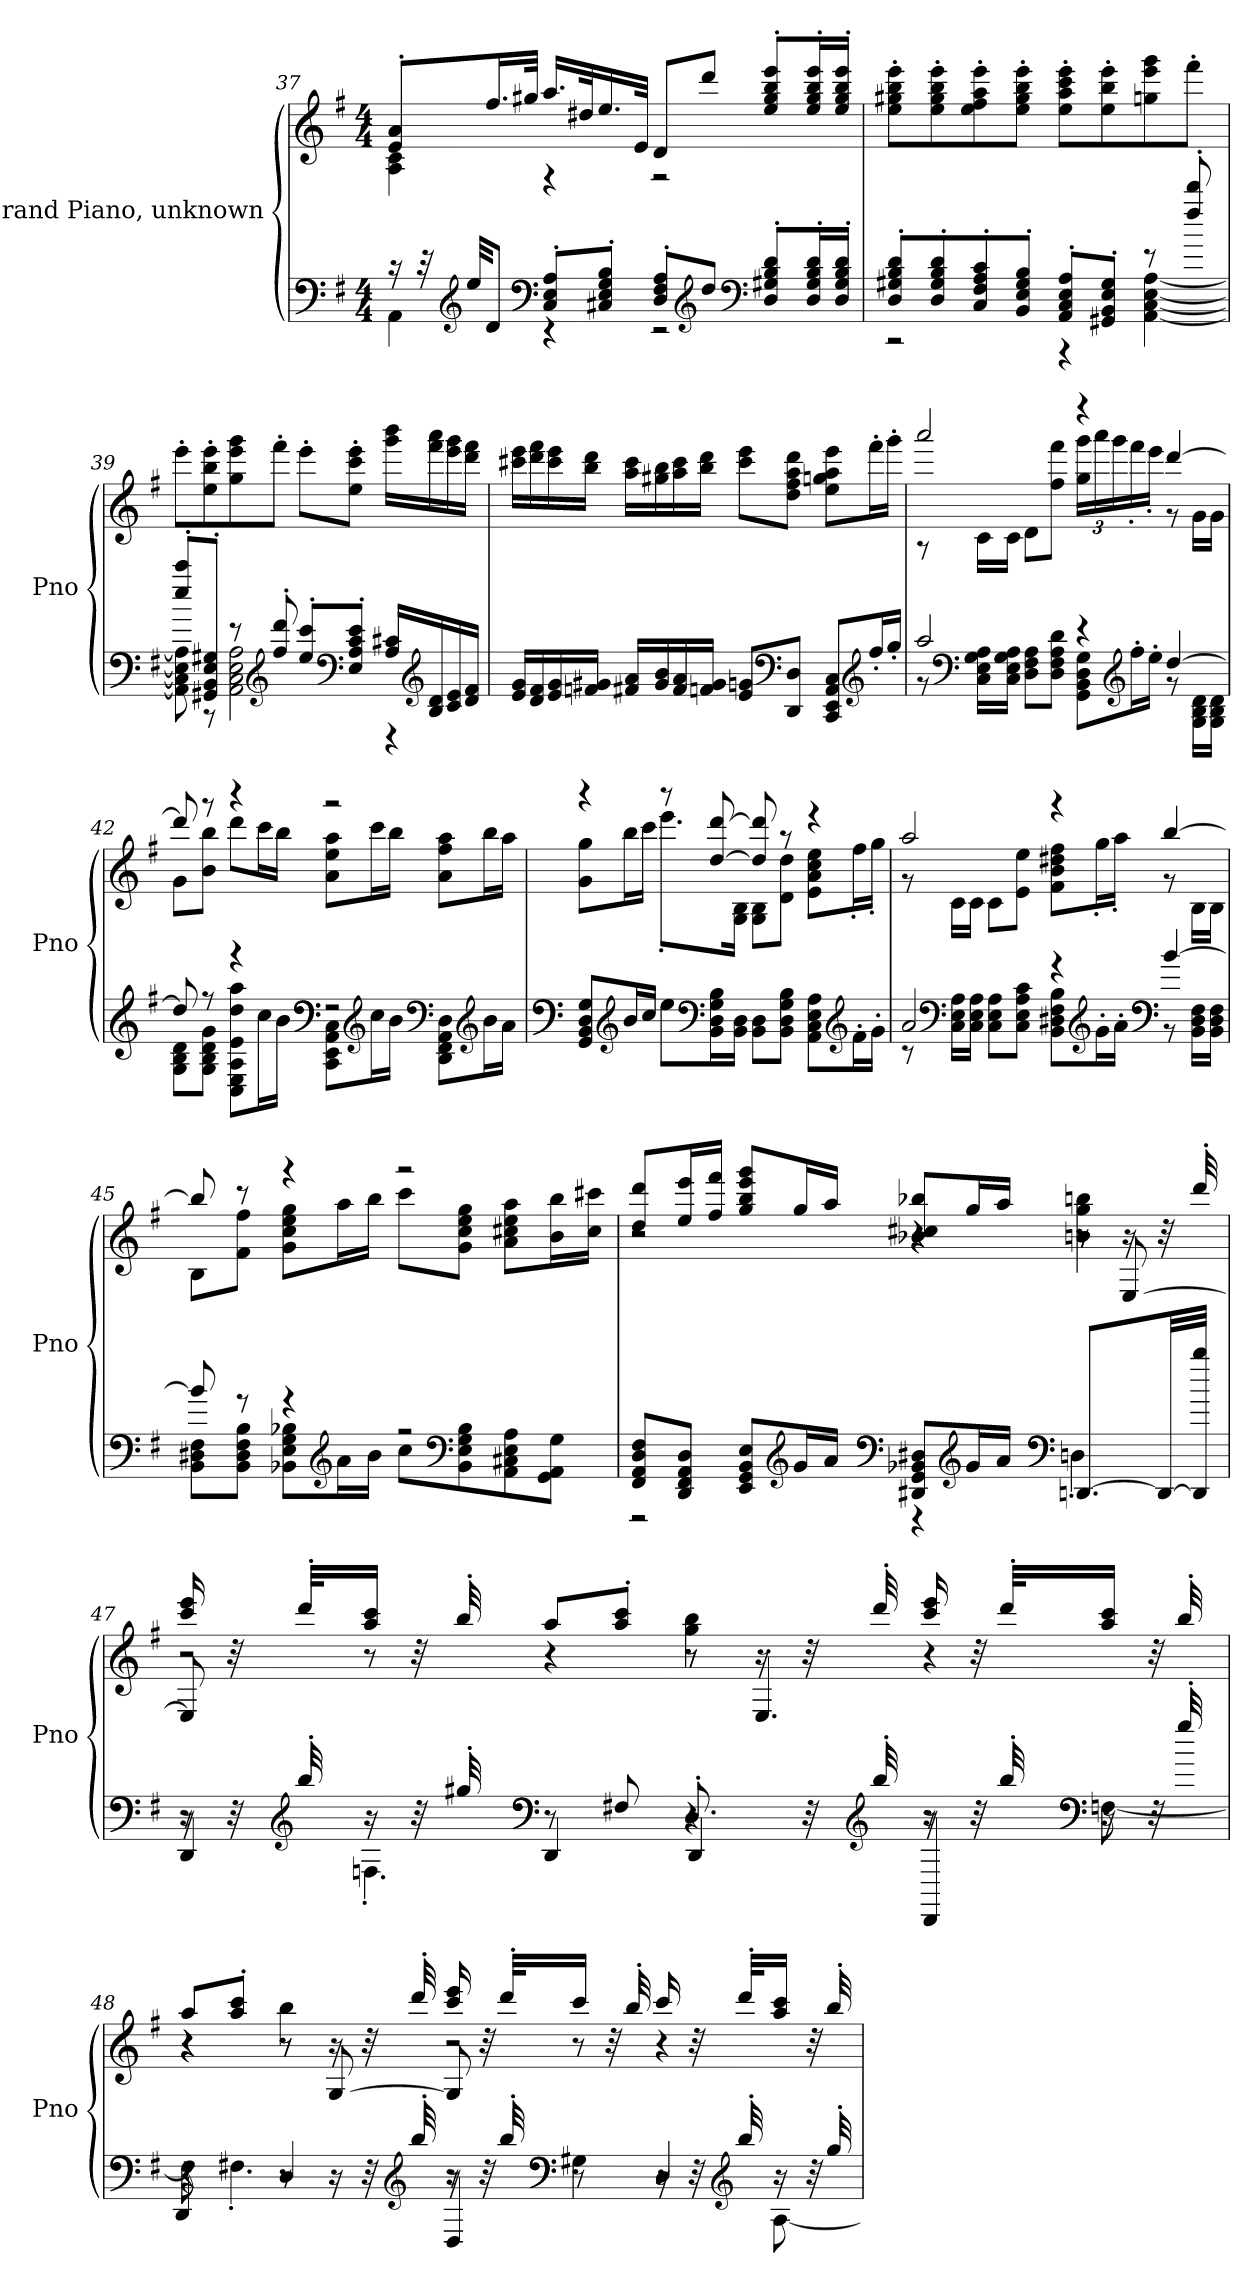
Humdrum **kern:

**kern	**kern
*part1	*part1
*staff2	*staff1
*I"Grand Piano, unknown	*
*I'Pno	*
!!LO:LB:g=z
*clefF4	*clefG2
*k[f#]	*k[f#]
*M4/4	*M4/4
=37	=37
*^	*^
16r	4AA\	8e/' 8a/'L	4A\ 4c\
32r	.	.	.
*clefG2	*	*	*
32ee/KKL	.	.	.
8d/J	.	16.ff#/L	.
.	.	32gg#X/JJk	.
*clefF4	*	*	*
8C/' 8E/' 8A/'L	4r	16.aa/LL	4r
.	.	32dd#X/K	.
8C#X/' 8E/' 8G/' 8B/'J	.	16.ee/	.
.	.	32e/JJk	.
8D/' 8F#/' 8A/'L	2r	8d/L	2r
*clefG2	*	*	*
8dd/J	.	8ddd/J	.
*clefF4	*	*	*
8D/' 8G#X/' 8B/' 8d/'L	.	8ee/' 8gg#/' 8bb/' 8eee/'L	.
16D/' 16G#/' 16B/' 16d/'L	.	16ee/' 16gg#/' 16bb/' 16eee/'L	.
16D/' 16G#/' 16B/' 16d/'JJ	.	16ee/' 16gg#/' 16bb/' 16eee/'JJ	.
*	*	*v	*v
=38	=38	=38
8D/' 8G#X/' 8B/' 8d/'L	2r	8ee\' 8gg#X\' 8bb\' 8eee\'L
8D/' 8G#/' 8B/' 8d/'	.	8ee\' 8gg#\' 8bb\' 8eee\'
8C/' 8F#/' 8A/' 8c/'	.	8ee\' 8ff#\' 8aa\' 8eee\'
8BB/' 8E/' 8G#/' 8B/'J	.	8ee\' 8gg#\' 8bb\' 8eee\'J
8AA/' 8C/' 8E/' 8A/'L	4r	8ee\' 8aa\' 8ccc\' 8eee\'L
8GG#X/' 8BB/' 8E/' 8G#/'J	.	8ee\' 8bb\' 8eee\'
8r	[4AA\ [4C\ [4E\ [4A\	8ggn\ 8eee\ 8ggg\
8ff#/' 8ddd/'	.	8fff#'\J
!!LO:LB:g=z
=39	=39	=39
8ee/' 8ccc/'L	8AA\] 8C\] 8E\] 8A\]	8eee'\L
8GG#X/' 8BB/' 8E/' 8G#X/'J	8r	8ee\' 8bb\' 8eee\'
8r	2AA\ 2C\ 2E\ 2A\	8gg\ 8eee\ 8ggg\
*clefG2	*	*
8ff#/' 8ddd/'	.	8fff#'\J
8ee/' 8ccc/'L	.	8eee'\L
*clefF4	*	*
8E/' 8A/' 8c/' 8e/'J	.	8ee\' 8ccc\' 8eee\'J
16A/ 16c#X/LL	4r	16ggg\ 16bbb\LL
*clefG2	*	*
16B/ 16d/	.	16fff#\ 16aaa\
16c#/ 16e/	.	16eee\ 16ggg\
16d/ 16f#/JJ	.	16ddd\ 16fff#\JJ
*v	*v	*
=40	=40
16e/ 16g/LL	16ccc#X\ 16eee\LL
16d/ 16f#/	16ddd\ 16fff#\
16e/ 16g/	16ccc#\ 16eee\
16fn/ 16g#X/JJ	16bb\ 16ddd\JJ
16f#X/ 16a/LL	16aa\ 16ccc#\LL
16g#/ 16b/	16gg#X\ 16bb\
16f#/ 16a/	16aa\ 16ccc#\
16fn/ 16g#/JJ	16bb\ 16ddd\JJ
8e/ 8gn/L	8ccc#\ 8eee\L
*clefF4	*
8DD/ 8D/J	8dd\ 8ff#\ 8aa\ 8ddd\J
8CC/ 8EE/ 8AA/ 8C/L	8ee\ 8ggn\ 8aa\ 8eee\L
*clefG2	*
16ff#'/L	16fff#'\L
16gg'/JJ	16ggg'\JJ
!!LO:LB:g=z
=41	=41
*^	*^
2aa/	8r	2aaa/	8r
*clefF4	*	*	*
.	16C\ 16E\ 16G\ 16A\LL	.	16c\LL
.	16C\ 16E\ 16G\ 16A\JJ	.	16c\JJ
.	8D\ 8F#\ 8A\L	.	8d\L
.	8D\ 8F#\ 8A\ 8d\J	.	8ff#\ 8fff#\J
*	*	*	*Xbrackettup
4r	8GG\ 8BB\ 8D\ 8G\L	4r	24gg\ 24ggg\LL
.	.	.	24aaa\
.	.	.	24ggg\
*clefG2	*	*	*
.	16ff#'\L	.	16fff#'\
.	16ee'\JJ	.	16eee'\JJ
[4dd/	8r	[4ddd/	8r
.	16G\ 16B\ 16d\LL	.	16g\LL
.	16G\ 16B\ 16d\JJ	.	16g\JJ
=42	=42	=42	=42
8dd/]	8G\ 8B\ 8d\L	8ddd/]	8g\L
8r	8G\ 8B\ 8d\ 8g\J	8r	8b\ 8bb\J
4r	8C\ 8E\ 8A\ 8e\ 8dd\ 8aa\L	4r	8ddd\L
.	16cc\L	.	16ccc\L
.	16b\JJ	.	16bb\JJ
*clefF4	*	*	*
2r	8CC\ 8EE\ 8AA\ 8C\L	2r	8a\ 8ee\ 8aa\L
*clefG2	*	*	*
.	16cc\L	.	16ccc\L
.	16b\JJ	.	16bb\JJ
*clefF4	*	*	*
.	8DD\ 8FF#\ 8AA\ 8D\L	.	8a\ 8ff#\ 8aa\L
*clefG2	*	*	*
.	16b\L	.	16bb\L
.	16a\JJ	.	16aa\JJ
*v	*v	*	*
!!LO:PB:g=z	!!
=43	=43	=43
*clefF4	*	*
8GG/ 8BB/ 8D/ 8G/L	4r	8g\ 8gg\L
*clefG2	*	*
16b/L	.	16bb\L
16cc/JJ	.	16ccc\JJ
8ee\L	8r	8.eee'\L
*clefF4	*	*
16BB\ 16D\ 16G\ 16B\L	[8dd/ [8ddd/	.
16BB\ 16D\JJ	.	16G\ 16B\Jk
8BB\ 8D\L	8dd/] 8ddd/]	8G\ 8B\L
8BB\ 8D\ 8G\ 8B\J	8r	8d\ 8dd\J
8AA\ 8C\ 8E\ 8A\L	4r	8e\ 8a\ 8cc\ 8ee\L
*clefG2	*	*
16f#'\L	.	16ff#'\L
16g'\JJ	.	16gg'\JJ
=44	=44	=44
*^	*	*
2a/	8r	2aa/	8r
*clefF4	*	*	*
.	16C\ 16E\ 16A\LL	.	16c\LL
.	16C\ 16E\ 16A\JJ	.	16c\JJ
.	8C\ 8E\ 8A\L	.	8c\L
.	8C\ 8E\ 8A\ 8c\J	.	8e\ 8ee\J
4r	8BB\ 8D#X\ 8F#\ 8B\L	4r	8f#\ 8b\ 8dd#X\ 8ff#\L
*clefG2	*	*	*
.	16g'\L	.	16gg'\L
.	16a'\JJ	.	16aa'\JJ
*clefF4	*	*	*
[4b/	8r	[4bb/	8r
.	16BB\ 16D#\ 16F#\LL	.	16B\LL
.	16BB\ 16D#\ 16F#\JJ	.	16B\JJ
!!LO:LB:g=z	!!
=45	=45	=45	=45
8b/]	8BB\ 8D#X\ 8F#\L	8bb/]	8B\L
8r	8BB\ 8D#\ 8F#\ 8B\J	8r	8f#\ 8ff#\J
4r	8BB-X\ 8E\ 8G\ 8B-X\L	4r	8g\ 8cc\ 8ee\ 8gg\L
*clefG2	*	*	*
.	16a\L	.	16aa\L
.	16b\JJ	.	16bb\JJ
2r	8cc\L	2r	8ccc\L
*clefF4	*	*	*
.	8BB-\ 8E\ 8G\ 8B-\	.	8g\ 8cc\ 8ee\ 8gg\J
.	8AA\ 8C#X\ 8E\ 8A\	.	8a\ 8cc#X\ 8ee\ 8aa\L
.	8GG\ 8AA\ 8G\J	.	16b\ 16bb\L
.	.	.	16cc#\ 16ccc#X\JJ
=46	=46	=46	=46
*	*	*	*^
8FF#/ 8AA/ 8D/ 8F#/L	2r	8dd/ 8ddd/L	2r	2r
8DD/ 8FF#/ 8AA/ 8D/J	.	16ee/ 16eee/L	.	.
.	.	16ff#/ 16fff#/JJ	.	.
8EE/ 8GG/ 8BB/ 8E/L	.	8gg/ 8bb/ 8eee/ 8ggg/L	.	.
*clefG2	*	*	*	*
16g/L	.	16gg/L	.	.
16a/JJ	.	16aa/JJ	.	.
*clefF4	*	*	*	*
8DD#X/ 8GG/ 8BB-X/ 8D#X/L	4r	8b-X/ 8cc#X/ 8bb-X/L	4r	4r
*clefG2	*	*	*	*
16g/L	.	16gg/L	.	.
16a/JJ	.	16aa/JJ	.	.
*clefF4	*	*	*	*
[8.DDn/L	4Dn'\	8r	4bn\ 4gg\ 4bbn\	8r
.	.	16r	.	[8E/
32DD/LL_	.	32r	.	.
32DD/] 32bb/JJJ	.	32ddd'/	.	.
!!LO:LB:g=z	!!	!!
=47	=47	=47	=47	=47
*	*^	*	*	*
16r	8r	4DD/	16ccc/ 16eee/	2r	8E/]
32r	.	.	32r	.	.
*clefG2	*	*	*	*	*
32bb'/	.	.	32ddd'/KLL	.	.
16r	4.Fn'\	.	16aa/ 16ccc/JJ	.	8r
32r	.	.	32r	.	.
32gg#X'/	.	.	32bb'/	.	.
*clefF4	*	*	*	*	*
8r	.	4DD/	8aa/L	.	4r
8F#X/	.	.	8aa/' 8ccc/'J	.	.
8.D'/	4r	4DD/	8r	4gg\ 4bb\	8r
.	.	.	16r	.	4.E'/
32r	.	.	32r	.	.
*clefG2	*	*	*	*	*
32bb'/	.	.	32ddd'/	.	.
16r	8r	4DD/	16ccc/ 16eee/	4r	.
32r	.	.	32r	.	.
32bb'/	.	.	32ddd'/KLL	.	.
*clefF4	*	*	*	*	*
16r	[8Fn\	.	16aa/ 16ccc/JJ	.	.
32r	.	.	32r	.	.
32gg#'/	.	.	32bb'/	.	.
!!LO:LB:g=z	!!	!!
=48	=48	=48	=48	=48	=48
4r	8F\]	4DD/	8aa/L	4r	4r
.	4.F#X'\	.	8aa/' 8ccc/'J	.	.
8r	.	4D/	8r	4bb\	8r
16r	.	.	16r	.	[8G/
32r	.	.	32r	.	.
*clefG2	*	*	*	*	*
32bb'/	.	.	32ddd'/	.	.
16r	8r	4D/	16ccc/ 16eee/	2r	8G/]
32r	.	.	32r	.	.
32bb'/	.	.	32ddd'/KLL	.	.
*clefF4	*	*	*	*	*
8r	4G#X\	.	16ccc/JJ	.	8r
.	.	.	32r	.	.
.	.	.	32bb'/	.	.
16r	.	4D/	16ccc/	.	4r
32r	.	.	32r	.	.
*clefG2	*	*	*	*	*
32bb'/	.	.	32ddd'/KLL	.	.
16r	[8A\	.	16aa/ 16ccc/JJ	.	.
32r	.	.	32r	.	.
32gg'/	.	.	32bb'/	.	.
*v	*v	*v	*	*	*
*	*v	*v	*v
=	=
*-	*-
